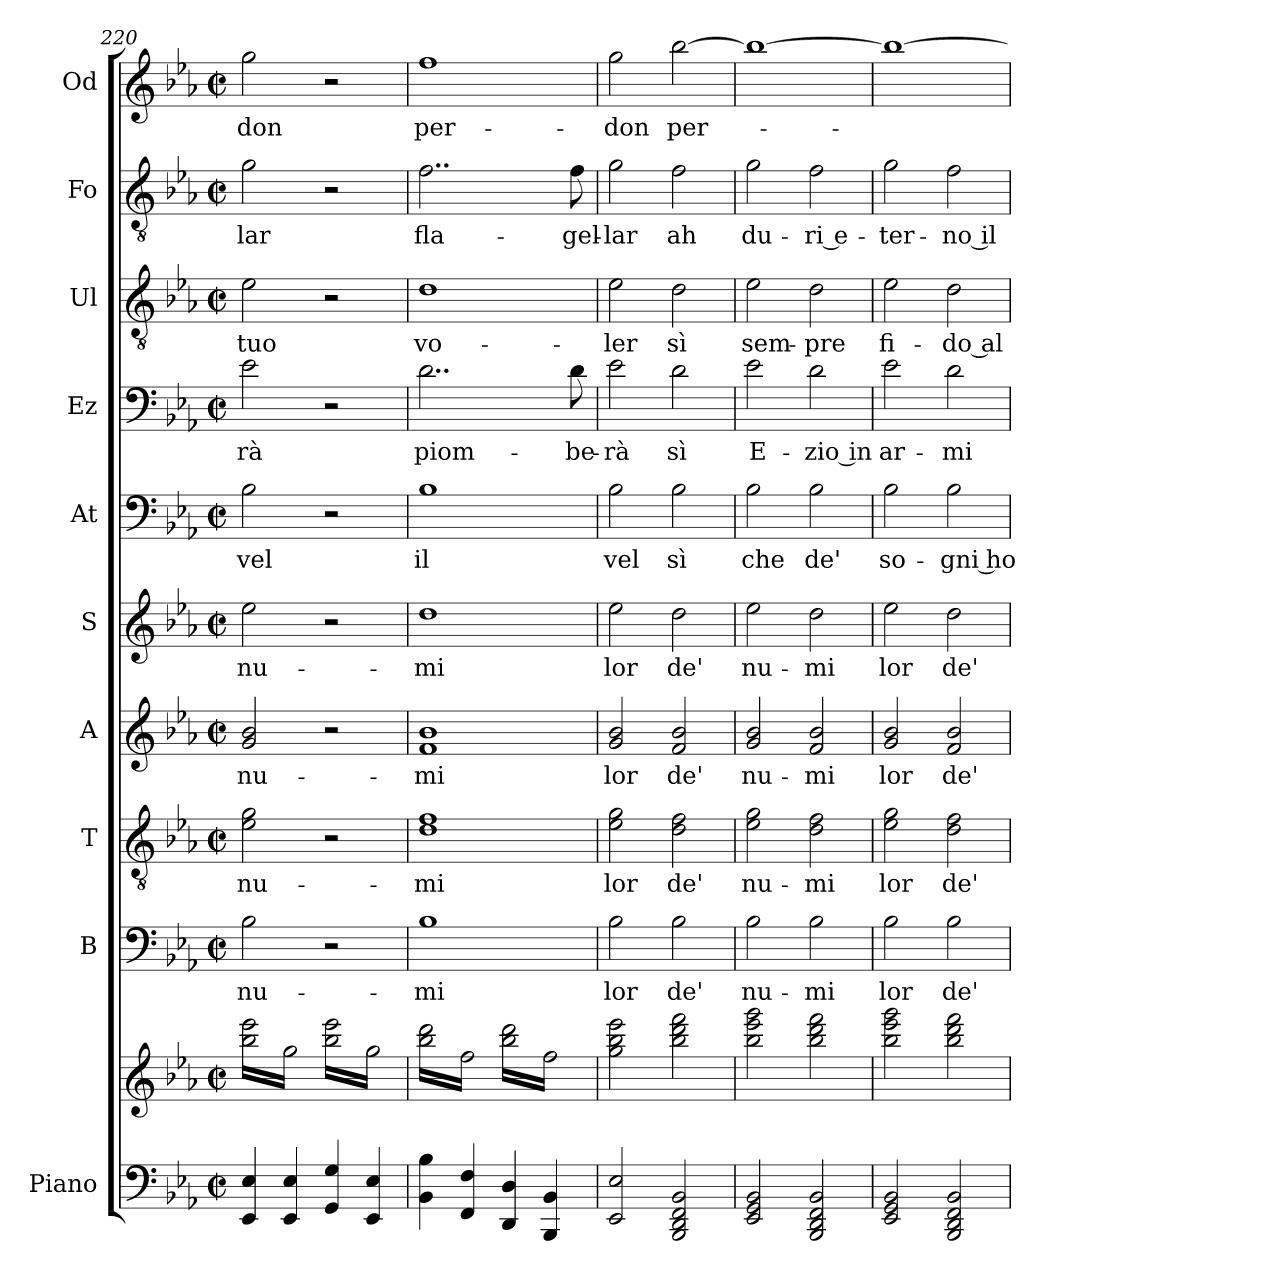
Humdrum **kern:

**kern	**kern	**kern	**text	**kern	**text	**kern	**text	**kern	**text	**kern	**text	**kern	**text	**kern	**text	**kern	**text	**kern	**text
*part10	*part10	*part9	*part9	*part8	*part8	*part7	*part7	*part6	*part6	*part5	*part5	*part4	*part4	*part3	*part3	*part2	*part2	*part1	*part1
*staff11	*staff10	*staff9	*staff9	*staff8	*staff8	*staff7	*staff7	*staff6	*staff6	*staff5	*staff5	*staff4	*staff4	*staff3	*staff3	*staff2	*staff2	*staff1	*staff1
*I"Piano	*	*I"B	*	*I"T	*	*I"A	*	*I"S	*	*I"At	*	*I"Ez	*	*I"Ul	*	*I"Fo	*	*I"Od	*
*I'Pno	*	*I'B	*	*I'T	*	*I'A	*	*I'S	*	*I'At	*	*I'Ez	*	*I'Ul	*	*I'Fo	*	*I'Od	*
*clefF4	*clefG2	*clefF4	*	*clefGv2	*	*clefG2	*	*clefG2	*	*clefF4	*	*clefF4	*	*clefGv2	*	*clefGv2	*	*clefG2	*
*k[b-e-a-]	*k[b-e-a-]	*k[b-e-a-]	*	*k[b-e-a-]	*	*k[b-e-a-]	*	*k[b-e-a-]	*	*k[b-e-a-]	*	*k[b-e-a-]	*	*k[b-e-a-]	*	*k[b-e-a-]	*	*k[b-e-a-]	*
*M2/2	*M2/2	*M2/2	*	*M2/2	*	*M2/2	*	*M2/2	*	*M2/2	*	*M2/2	*	*M2/2	*	*M2/2	*	*M2/2	*
*met(c|)	*met(c|)	*met(c|)	*	*met(c|)	*	*met(c|)	*	*met(c|)	*	*met(c|)	*	*met(c|)	*	*met(c|)	*	*met(c|)	*	*met(c|)	*
=220	=220	=220	=220	=220	=220	=220	=220	=220	=220	=220	=220	=220	=220	=220	=220	=220	=220	=220	=220
!	!	!	!LO:LY:b	!	!LO:LY:b	!	!LO:LY:b	!	!LO:LY:b	!	!LO:LY:b	!	!LO:LY:b	!	!LO:LY:b	!	!LO:LY:b	!	!LO:LY:b
*	*tremolo	*	*	*	*	*	*	*	*	*	*	*	*	*	*	*	*	*	*
4EE-/ 4E-/	16bb-\ 16eee-\LL	2B-\	nu-	2e-!\ 2g\	nu-	2g/ 2b-!/	nu-	2ee-\	nu-	2B-\	vel	2e-\	-rà	2e-\	tuo	2g\	-lar	2gg\	-don
.	16gg\	.	.	.	.	.	.	.	.	.	.	.	.	.	.	.	.	.	.
.	16bb-\ 16eee-\	.	.	.	.	.	.	.	.	.	.	.	.	.	.	.	.	.	.
.	16gg\	.	.	.	.	.	.	.	.	.	.	.	.	.	.	.	.	.	.
4EE-/ 4E-/	16bb-\ 16eee-\	.	.	.	.	.	.	.	.	.	.	.	.	.	.	.	.	.	.
.	16gg\	.	.	.	.	.	.	.	.	.	.	.	.	.	.	.	.	.	.
.	16bb-\ 16eee-\	.	.	.	.	.	.	.	.	.	.	.	.	.	.	.	.	.	.
.	16gg\JJ	.	.	.	.	.	.	.	.	.	.	.	.	.	.	.	.	.	.
4GG/ 4G/	16bb-\ 16eee-\LL	2r	.	2r	.	2r	.	2r	.	2r	.	2r	.	2r	.	2r	.	2r	.
.	16gg\	.	.	.	.	.	.	.	.	.	.	.	.	.	.	.	.	.	.
.	16bb-\ 16eee-\	.	.	.	.	.	.	.	.	.	.	.	.	.	.	.	.	.	.
.	16gg\	.	.	.	.	.	.	.	.	.	.	.	.	.	.	.	.	.	.
4EE-/ 4E-/	16bb-\ 16eee-\	.	.	.	.	.	.	.	.	.	.	.	.	.	.	.	.	.	.
.	16gg\	.	.	.	.	.	.	.	.	.	.	.	.	.	.	.	.	.	.
.	16bb-\ 16eee-\	.	.	.	.	.	.	.	.	.	.	.	.	.	.	.	.	.	.
.	16gg\JJ	.	.	.	.	.	.	.	.	.	.	.	.	.	.	.	.	.	.
!!LO:PB:g=z
=221	=221	=221	=221	=221	=221	=221	=221	=221	=221	=221	=221	=221	=221	=221	=221	=221	=221	=221	=221
!	!	!	!LO:LY:b	!	!LO:LY:b	!	!LO:LY:b	!	!LO:LY:b	!	!LO:LY:b	!	!LO:LY:b	!	!LO:LY:b	!	!LO:LY:b	!	!LO:LY:b
4BB-\ 4B-\	16bb-\ 16ddd\LL	1B-	-mi	1d! 1f	-mi	1f 1b-!	-mi	1dd	-mi	1B-	il	2..d\	piom-	1d	vo-	2..f\	fla-	1ff	per-
.	16ff\	.	.	.	.	.	.	.	.	.	.	.	.	.	.	.	.	.	.
.	16bb-\ 16ddd\	.	.	.	.	.	.	.	.	.	.	.	.	.	.	.	.	.	.
.	16ff\	.	.	.	.	.	.	.	.	.	.	.	.	.	.	.	.	.	.
4FF/ 4F/	16bb-\ 16ddd\	.	.	.	.	.	.	.	.	.	.	.	.	.	.	.	.	.	.
.	16ff\	.	.	.	.	.	.	.	.	.	.	.	.	.	.	.	.	.	.
.	16bb-\ 16ddd\	.	.	.	.	.	.	.	.	.	.	.	.	.	.	.	.	.	.
.	16ff\JJ	.	.	.	.	.	.	.	.	.	.	.	.	.	.	.	.	.	.
4DD/ 4D/	16bb-\ 16ddd\LL	.	.	.	.	.	.	.	.	.	.	.	.	.	.	.	.	.	.
.	16ff\	.	.	.	.	.	.	.	.	.	.	.	.	.	.	.	.	.	.
.	16bb-\ 16ddd\	.	.	.	.	.	.	.	.	.	.	.	.	.	.	.	.	.	.
.	16ff\	.	.	.	.	.	.	.	.	.	.	.	.	.	.	.	.	.	.
4BBB-/ 4BB-/	16bb-\ 16ddd\	.	.	.	.	.	.	.	.	.	.	.	.	.	.	.	.	.	.
.	16ff\	.	.	.	.	.	.	.	.	.	.	.	.	.	.	.	.	.	.
!	!	!	!	!	!	!	!	!	!	!	!	!	!LO:LY:b	!	!	!	!LO:LY:b	!	!
.	16bb-\ 16ddd\	.	.	.	.	.	.	.	.	.	.	8d\	-be-	.	.	8f\	-gel-	.	.
.	16ff\JJ	.	.	.	.	.	.	.	.	.	.	.	.	.	.	.	.	.	.
*	*Xtremolo	*	*	*	*	*	*	*	*	*	*	*	*	*	*	*	*	*	*
=222	=222	=222	=222	=222	=222	=222	=222	=222	=222	=222	=222	=222	=222	=222	=222	=222	=222	=222	=222
!	!	!	!LO:LY:b	!	!LO:LY:b	!	!LO:LY:b	!	!LO:LY:b	!	!LO:LY:b	!	!LO:LY:b	!	!LO:LY:b	!	!LO:LY:b	!	!LO:LY:b
2EE-/ 2E-/	2gg\ 2bb-\ 2eee-\	2B-\	lor	2e-!\ 2g\	lor	2g/ 2b-!/	lor	2ee-\	lor	2B-\	vel	2e-\	-rà	2e-\	-ler	2g\	-lar	2gg\	-don
.	.	.	.	.	.	.	.	.	.	.	.	.	.	.	.	.	.	.	.
.	.	.	.	.	.	.	.	.	.	.	.	.	.	.	.	.	.	.	.
.	.	.	.	.	.	.	.	.	.	.	.	.	.	.	.	.	.	.	.
!	!	!	!LO:LY:b	!	!LO:LY:b	!	!LO:LY:b	!	!LO:LY:b	!	!LO:LY:b	!	!LO:LY:b	!	!LO:LY:b	!	!LO:LY:b	!	!LO:LY:b
2BBB-/ 2DD/ 2FF/ 2BB-/	2bb-\ 2ddd\ 2fff\	2B-\	de'	2d!\ 2f\	de'	2f/ 2b-!/	de'	2dd\	de'	2B-\	sì	2d\	sì	2d\	sì	2f\	ah	[2bb-\	per-
=223	=223	=223	=223	=223	=223	=223	=223	=223	=223	=223	=223	=223	=223	=223	=223	=223	=223	=223	=223
!	!	!	!LO:LY:b	!	!LO:LY:b	!	!LO:LY:b	!	!LO:LY:b	!	!LO:LY:b	!	!LO:LY:b	!	!LO:LY:b	!	!LO:LY:b	!	!
2EE-/ 2GG/ 2BB-/	2bb-\ 2eee-\ 2ggg\	2B-\	nu-	2e-!\ 2g\	nu-	2g/ 2b-!/	nu-	2ee-\	nu-	2B-\	che	2e-\	E-	2e-\	sem-	2g\	du-	1bb-_	.
!	!	!	!LO:LY:b	!	!LO:LY:b	!	!LO:LY:b	!	!LO:LY:b	!	!LO:LY:b	!	!LO:LY:b	!	!LO:LY:b	!	!LO:LY:b	!	!
2BBB-/ 2DD/ 2FF/ 2BB-/	2bb-\ 2ddd\ 2fff\	2B-\	-mi	2d!\ 2f\	-mi	2f/ 2b-!/	-mi	2dd\	-mi	2B-\	de'	2d\	-zio in	2d\	-pre	2f\	-ri e-	.	.
=224	=224	=224	=224	=224	=224	=224	=224	=224	=224	=224	=224	=224	=224	=224	=224	=224	=224	=224	=224
!	!	!	!LO:LY:b	!	!LO:LY:b	!	!LO:LY:b	!	!LO:LY:b	!	!LO:LY:b	!	!LO:LY:b	!	!LO:LY:b	!	!LO:LY:b	!	!
2EE-/ 2GG/ 2BB-/	2bb-\ 2eee-\ 2ggg\	2B-\	lor	2e-!\ 2g\	lor	2g/ 2b-!/	lor	2ee-\	lor	2B-\	so-	2e-\	ar-	2e-\	fi-	2g\	-ter-	1bb-_	.
!	!	!	!LO:LY:b	!	!LO:LY:b	!	!LO:LY:b	!	!LO:LY:b	!	!LO:LY:b	!	!LO:LY:b	!	!LO:LY:b	!	!LO:LY:b	!	!
2BBB-/ 2DD/ 2FF/ 2BB-/	2bb-\ 2ddd\ 2fff\	2B-\	de'	2d!\ 2f\	de'	2f/ 2b-!/	de'	2dd\	de'	2B-\	-gni ho	2d\	-mi	2d\	-do al	2f\	-no il	.	.
=	=	=	=	=	=	=	=	=	=	=	=	=	=	=	=	=	=	=	=
*-	*-	*-	*-	*-	*-	*-	*-	*-	*-	*-	*-	*-	*-	*-	*-	*-	*-	*-	*-
